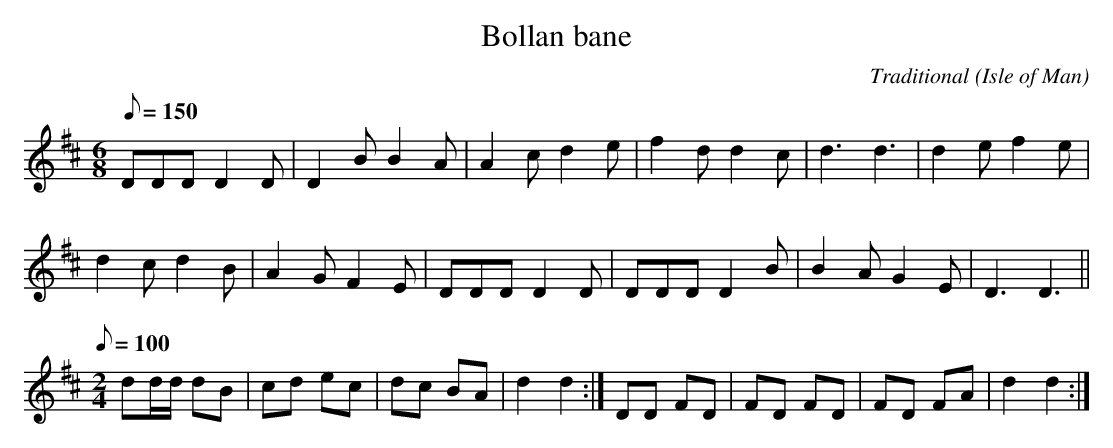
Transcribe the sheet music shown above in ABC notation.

X:1
T:Bollan bane
C:Traditional
O:Isle of Man
M:6/8
L:1/8
Q:150
K:D
DDD D2D|D2B B2A|A2c d2e|f2d d2c|d3 d3|d2e f2e|
d2c d2B|A2G F2E|DDD D2D|DDD D2B|B2A G2E|D3 D3||
Q:100
M:2/4
L:1/8
dd/d/ dB|cd ec|dc BA|d2 d2:|DD FD|FD FD|FD FA|d2 d2:|
